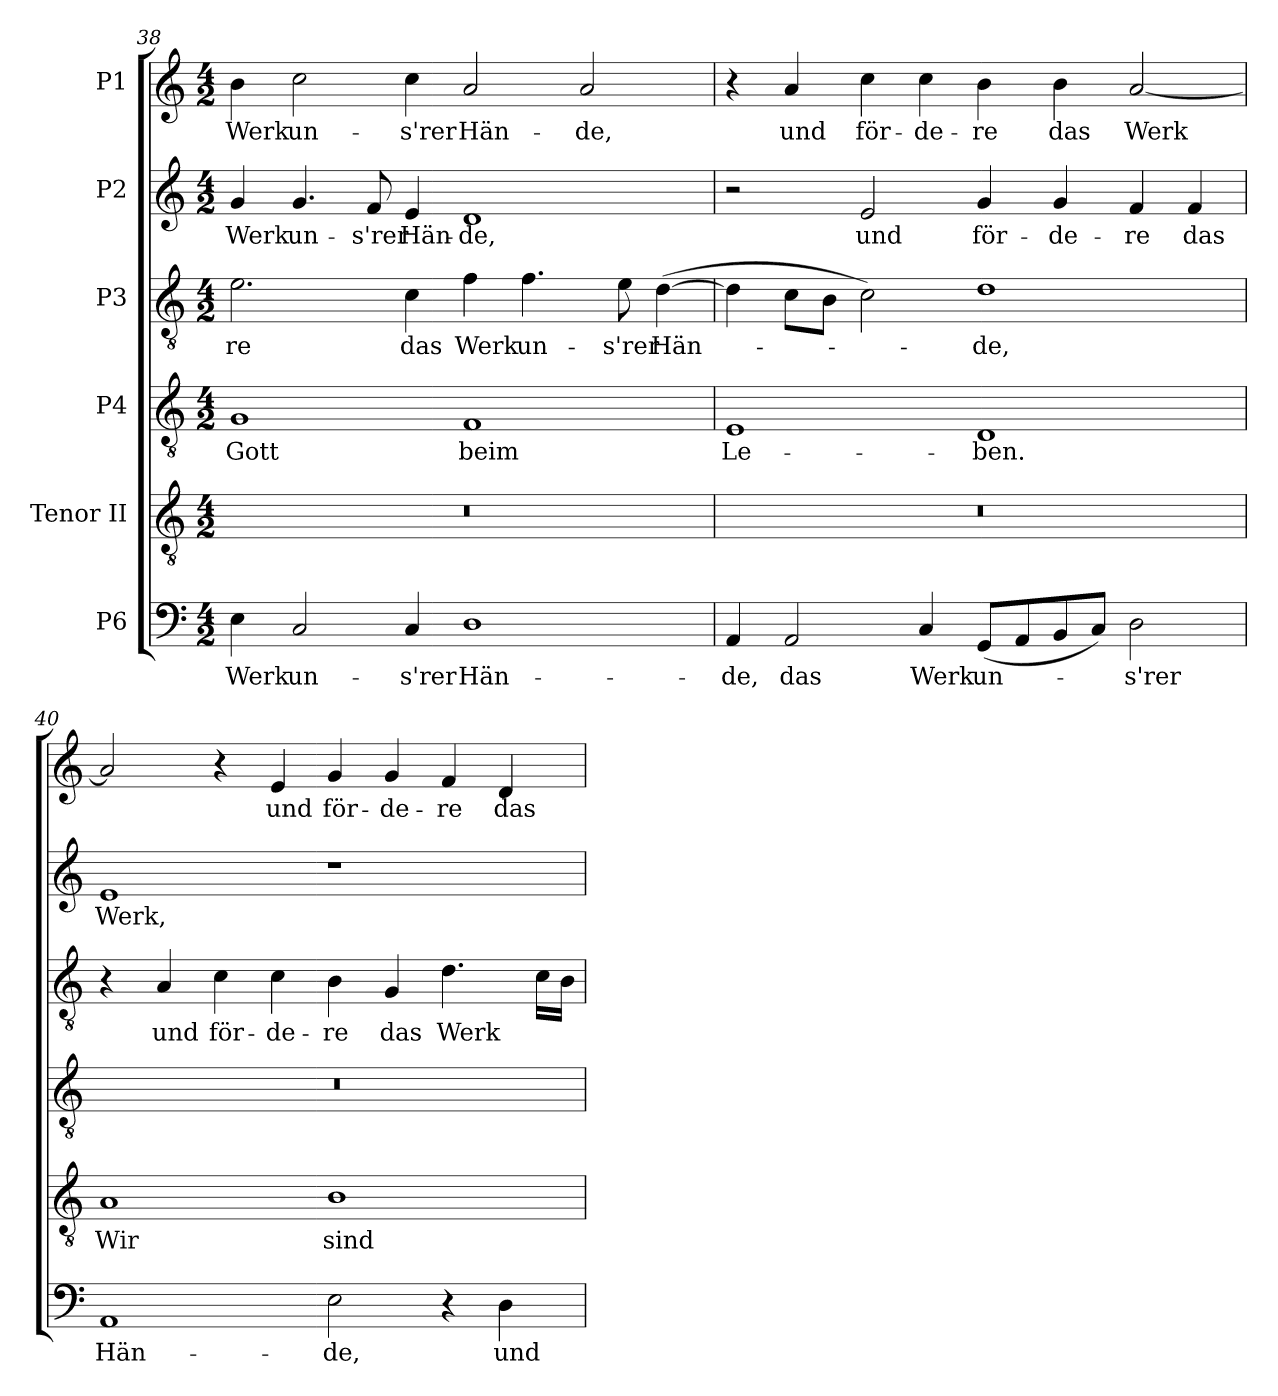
**kern	**text	**kern	**text	**kern	**text	**kern	**text	**kern	**text	**kern	**text
*part6	*part6	*part5	*part5	*part4	*part4	*part3	*part3	*part2	*part2	*part1	*part1
*staff6	*staff6	*staff5	*staff5	*staff4	*staff4	*staff3	*staff3	*staff2	*staff2	*staff1	*staff1
*I"P6	*	*I"Tenor II	*	*I"P4	*	*I"P3	*	*I"P2	*	*I"P1	*
!!LO:LB:g=z
*clefF4	*	*clefGv2	*	*clefGv2	*	*clefGv2	*	*clefG2	*	*clefG2	*
*	*	*ITrd7c12	*	*ITrd7c12	*	*ITrd7c12	*	*	*	*	*
*k[]	*	*k[]	*	*k[]	*	*k[]	*	*k[]	*	*k[]	*
*C:	*	*C:	*	*C:	*	*C:	*	*C:	*	*C:	*
*M4/2	*	*M4/2	*	*M4/2	*	*M4/2	*	*M4/2	*	*M4/2	*
=38	=38	=38	=38	=38	=38	=38	=38	=38	=38	=38	=38
!	!LO:LY:b:color=#000000	!LO:N:vis=1	!	!	!	!	!	!	!	!	!
!	!	!	!	!	!LO:LY:b:color=#000000	!	!	!	!	!	!
!	!	!	!	!	!	!	!LO:LY:b:color=#000000	!	!	!	!
!	!	!	!	!	!	!	!	!	!LO:LY:b:color=#000000	!	!
!	!	!	!	!	!	!	!	!	!	!	!LO:LY:b:color=#000000
4Ei\	Werk	0r	.	1GGi	Gott	2.Ei\	-re	4gi/	Werk	4bi\	Werk
!	!LO:LY:b:color=#000000	!	!	!	!	!	!	!	!	!	!
!	!	!	!	!	!	!	!	!	!LO:LY:b:color=#000000	!	!
!	!	!	!	!	!	!	!	!	!	!	!LO:LY:b:color=#000000
2Ci/	un-	.	.	.	.	.	.	4.gi/	un-	2cci\	un-
!	!	!	!	!	!	!	!	!	!LO:LY:b:color=#000000	!	!
.	.	.	.	.	.	.	.	8fi/	-s'rer	.	.
!	!LO:LY:b:color=#000000	!	!	!	!	!	!	!	!	!	!
!	!	!	!	!	!	!	!LO:LY:b:color=#000000	!	!	!	!
!	!	!	!	!	!	!	!	!	!LO:LY:b:color=#000000	!	!
!	!	!	!	!	!	!	!	!	!	!	!LO:LY:b:color=#000000
4Ci/	-s'rer	.	.	.	.	4Ci\	das	4ei/	Hän-	4cci\	-s'rer
!	!LO:LY:b:color=#000000	!	!	!	!	!	!	!	!	!	!
!	!	!	!	!	!LO:LY:b:color=#000000	!	!	!	!	!	!
!	!	!	!	!	!	!	!LO:LY:b:color=#000000	!	!	!	!
!	!	!	!	!	!	!	!	!	!LO:LY:b:color=#000000	!	!
!	!	!	!	!	!	!	!	!	!	!	!LO:LY:b:color=#000000
1Di	Hän-	.	.	1FFi	beim	4Fi\	Werk	1di	-de,	2ai/	Hän-
!	!	!	!	!	!	!	!LO:LY:b:color=#000000	!	!	!	!
.	.	.	.	.	.	4.Fi\	un-	.	.	.	.
!	!	!	!	!	!	!	!	!	!	!	!LO:LY:b:color=#000000
.	.	.	.	.	.	.	.	.	.	2ai/	-de,
!	!	!	!	!	!	!	!LO:LY:b:color=#000000	!	!	!	!
.	.	.	.	.	.	8Ei\	-s'rer	.	.	.	.
!	!	!	!	!	!	!	!LO:LY:b:color=#000000	!	!	!	!
.	.	.	.	.	.	([4Di\	Hän-	.	.	.	.
=39	=39	=39	=39	=39	=39	=39	=39	=39	=39	=39	=39
!	!LO:LY:b:color=#000000	!LO:N:vis=1	!	!	!	!	!	!	!	!	!
!	!	!	!	!	!LO:LY:b:color=#000000	!	!	!	!	!	!
4AAi/	-de,	0r	.	1EEi	Le-	4Di\]	.	2r	.	4r	.
!	!LO:LY:b:color=#000000	!	!	!	!	!	!	!	!	!	!
!	!	!	!	!	!	!	!	!	!	!	!LO:LY:b:color=#000000
2AAi/	das	.	.	.	.	8Ci\L	.	.	.	4ai/	und
.	.	.	.	.	.	8BBi\J	.	.	.	.	.
!	!	!	!	!	!	!	!	!	!LO:LY:b:color=#000000	!	!
!	!	!	!	!	!	!	!	!	!	!	!LO:LY:b:color=#000000
.	.	.	.	.	.	2Ci\)	.	2ei/	und	4cci\	för-
!	!LO:LY:b:color=#000000	!	!	!	!	!	!	!	!	!	!
!	!	!	!	!	!	!	!	!	!	!	!LO:LY:b:color=#000000
4Ci/	Werk	.	.	.	.	.	.	.	.	4cci\	-de-
!	!LO:LY:b:color=#000000	!	!	!	!	!	!	!	!	!	!
!	!	!	!	!	!LO:LY:b:color=#000000	!	!	!	!	!	!
!	!	!	!	!	!	!	!LO:LY:b:color=#000000	!	!	!	!
!	!	!	!	!	!	!	!	!	!LO:LY:b:color=#000000	!	!
!	!	!	!	!	!	!	!	!	!	!	!LO:LY:b:color=#000000
(8GGi/L	un-	.	.	1DDi	-ben.	1Di	-de,	4gi/	för-	4bi\	-re
8AAi/	.	.	.	.	.	.	.	.	.	.	.
!	!	!	!	!	!	!	!	!	!LO:LY:b:color=#000000	!	!
!	!	!	!	!	!	!	!	!	!	!	!LO:LY:b:color=#000000
8BBi/	.	.	.	.	.	.	.	4gi/	-de-	4bi\	das
8Ci/J)	.	.	.	.	.	.	.	.	.	.	.
!	!LO:LY:b:color=#000000	!	!	!	!	!	!	!	!	!	!
!	!	!	!	!	!	!	!	!	!LO:LY:b:color=#000000	!	!
!	!	!	!	!	!	!	!	!	!	!	!LO:LY:b:color=#000000
2Di\	-s'rer	.	.	.	.	.	.	4fi/	-re	[2ai/	Werk
!	!	!	!	!	!	!	!	!	!LO:LY:b:color=#000000	!	!
.	.	.	.	.	.	.	.	4fi/	das	.	.
!!LO:PB:g=z
=40	=40	=40	=40	=40	=40	=40	=40	=40	=40	=40	=40
!	!LO:LY:b:color=#000000	!	!	!	!	!	!	!	!	!	!
!	!	!	!LO:LY:b:color=#000000	!LO:N:vis=1	!	!	!	!	!	!	!
!	!	!	!	!	!	!	!	!	!LO:LY:b:color=#000000	!	!
1AAi	Hän-	1AAi	Wir	0r	.	4r	.	1ei	Werk,	2ai/]	.
!	!	!	!	!	!	!	!LO:LY:b:color=#000000	!	!	!	!
.	.	.	.	.	.	4AAi/	und	.	.	.	.
!	!	!	!	!	!	!	!LO:LY:b:color=#000000	!	!	!	!
.	.	.	.	.	.	4Ci\	för-	.	.	4r	.
!	!	!	!	!	!	!	!LO:LY:b:color=#000000	!	!	!	!
!	!	!	!	!	!	!	!	!	!	!	!LO:LY:b:color=#000000
.	.	.	.	.	.	4Ci\	-de-	.	.	4ei/	und
!	!LO:LY:b:color=#000000	!	!	!	!	!	!	!	!	!	!
!	!	!	!LO:LY:b:color=#000000	!	!	!	!	!	!	!	!
!	!	!	!	!	!	!	!LO:LY:b:color=#000000	!	!	!	!
!	!	!	!	!	!	!	!	!	!	!	!LO:LY:b:color=#000000
2Ei\	-de,	1BBi	sind	.	.	4BBi\	-re	1r	.	4gi/	för-
!	!	!	!	!	!	!	!LO:LY:b:color=#000000	!	!	!	!
!	!	!	!	!	!	!	!	!	!	!	!LO:LY:b:color=#000000
.	.	.	.	.	.	4GGi/	das	.	.	4gi/	-de-
!	!	!	!	!	!	!	!LO:LY:b:color=#000000	!	!	!	!
!	!	!	!	!	!	!	!	!	!	!	!LO:LY:b:color=#000000
4r	.	.	.	.	.	4.Di\	Werk	.	.	4fi/	-re
!	!LO:LY:b:color=#000000	!	!	!	!	!	!	!	!	!	!
!	!	!	!	!	!	!	!	!	!	!	!LO:LY:b:color=#000000
4Di\	und	.	.	.	.	.	.	.	.	4di/	das
.	.	.	.	.	.	16Ci\LL	.	.	.	.	.
.	.	.	.	.	.	16BBi\JJ	.	.	.	.	.
=	=	=	=	=	=	=	=	=	=	=	=
*-	*-	*-	*-	*-	*-	*-	*-	*-	*-	*-	*-
